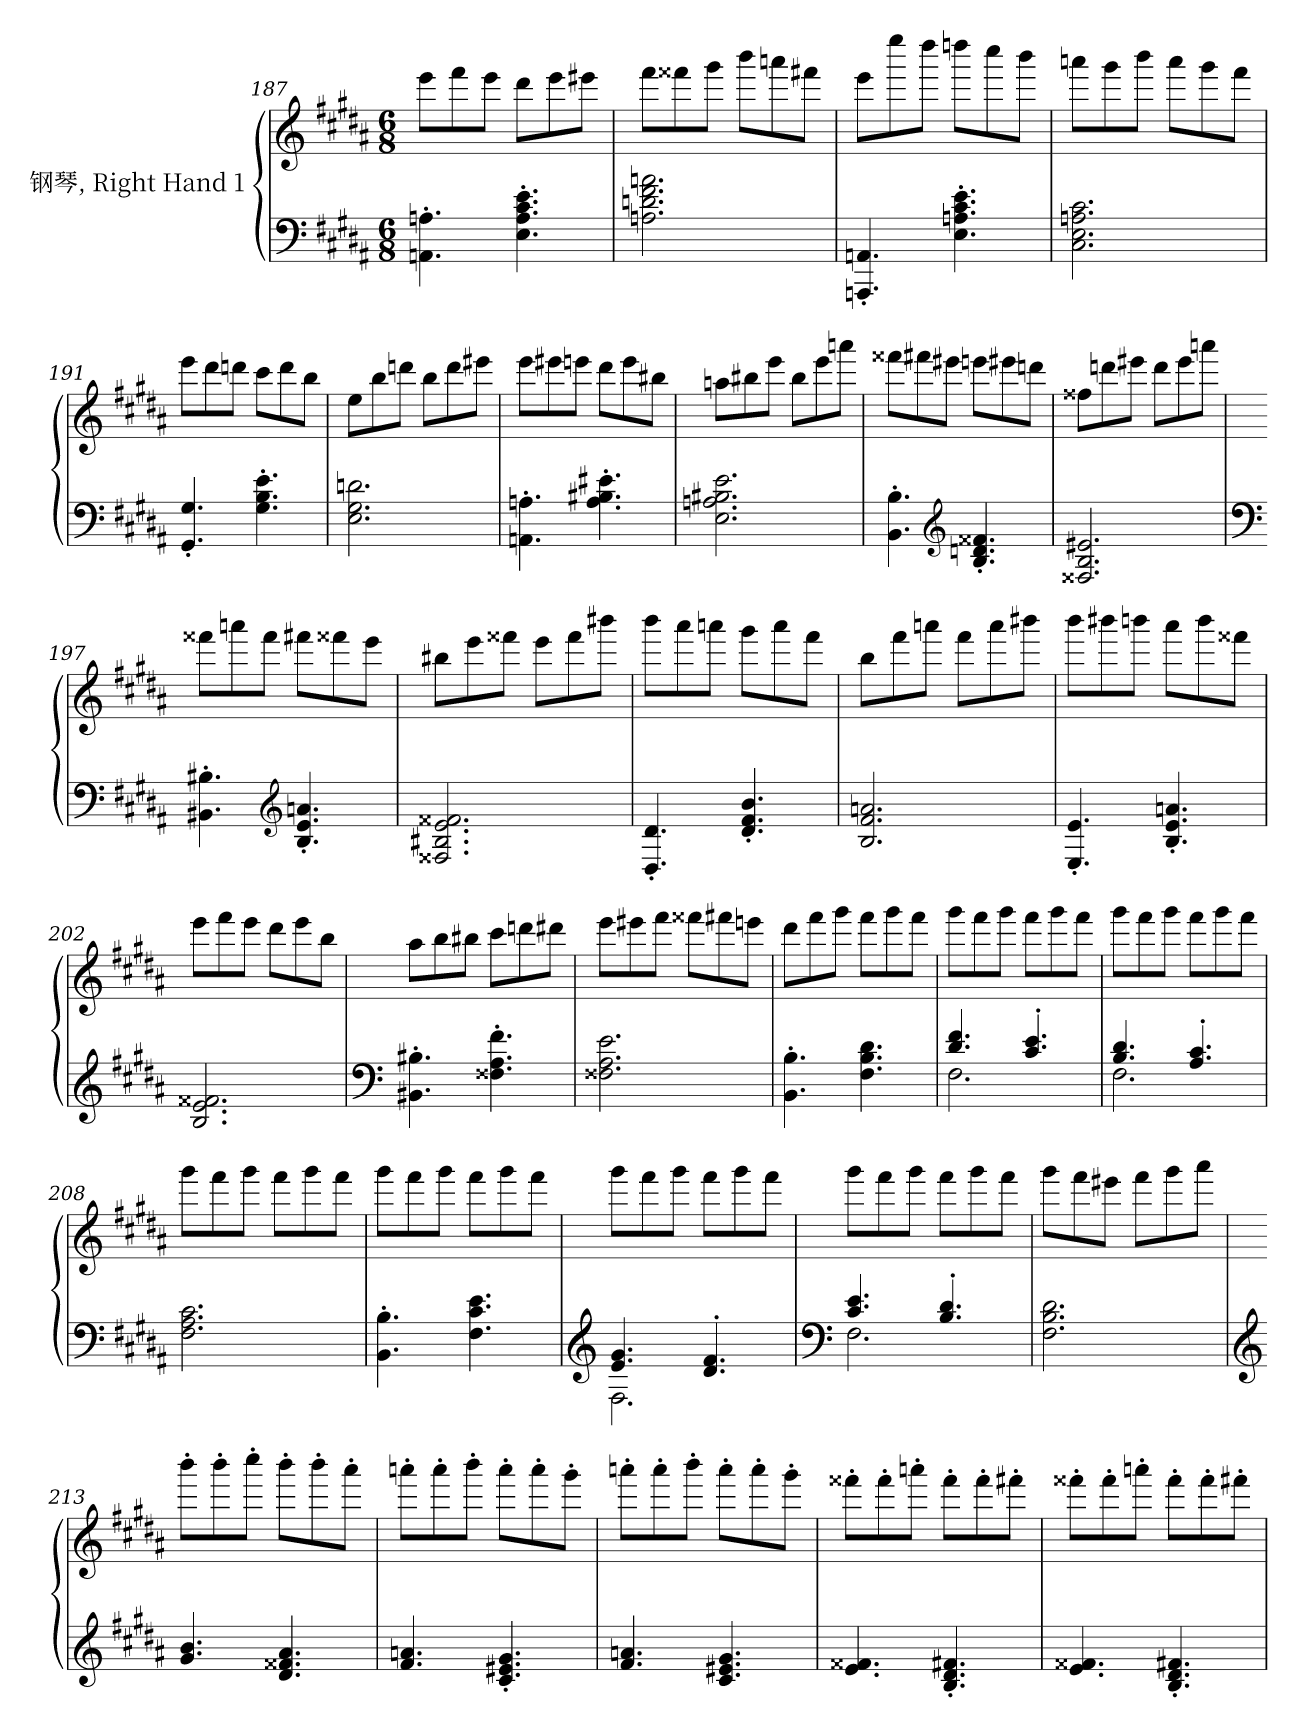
**kern	**kern
*part1	*part1
*staff2	*staff1
*I"钢琴, Right Hand 1	*
!!LO:LB:g=z
*clefF4	*clefG2
*k[f#c#g#d#a#]	*k[f#c#g#d#a#]
*M6/8	*M6/8
=187	=187
4.AAn\' 4.An\'	8eee\L
.	8fff#\
.	8eee\J
4.E\' 4.A\' 4.c#\' 4.e\'	8ddd#\L
.	8eee\
.	8eee#X\J
=188	=188
2.An\ 2.dn\ 2.f#\ 2.an\	8fff#\L
.	8fff##X\
.	8ggg#\J
.	8bbb\L
.	8aaan\
.	8fff#X\J
=189	=189
4.AAAn/' 4.AAn/'	8eee\L
.	8eeee\
.	8dddd#\J
4.E\' 4.An\' 4.c#\' 4.e\'	8ddddn\L
.	8cccc#\
.	8bbb\J
=190	=190
2.C#\ 2.E\ 2.An\ 2.c#\	8aaan\L
.	8ggg#\
.	8bbb\J
.	8aaa\L
.	8ggg#\
.	8fff#\J
!!LO:LB:g=z
=191	=191
4.GG#/' 4.G#/'	8eee\L
.	8ddd#\
.	8dddn\J
4.G#\' 4.B\' 4.e\'	8ccc#\L
.	8ddd\
.	8bb\J
=192	=192
2.E\ 2.G#\ 2.dn\	8ee\L
.	8bb\
.	8dddn\J
.	8bb\L
.	8ddd\
.	8eee#X\J
=193	=193
4.AAn\' 4.An\'	8eee\L
.	8eee#X\
.	8eeen\J
4.A\' 4.B#X\' 4.e#X\'	8ddd#\L
.	8eee\
.	8bb#X\J
=194	=194
2.E\ 2.An\ 2.B#X\ 2.e\	8aan\L
.	8bb#X\
.	8eee\J
.	8bb#\L
.	8eee\
.	8aaan\J
!!LO:LB:g=z
=195	=195
4.BB\' 4.B\'	8fff##X\L
.	8fff#X\
.	8eee#X\J
*clefG2	*
4.B/' 4.dn/' 4.f##X/'	8eeen\L
.	8eee#X\
.	8dddn\J
=196	=196
2.F##X/ 2.B/ 2.e#X/	8ff##X\L
.	8dddn\
.	8eee#X\J
.	8ddd\L
.	8eee#\
.	8aaan\J
=197	=197
*clefF4	*
4.BB#X\' 4.B#X\'	8fff##X\L
.	8aaan\
.	8fff##\J
*clefG2	*
4.B#/' 4.e/' 4.an/'	8fff#X\L
.	8fff##X\
.	8eee\J
!!LO:LB:g=z
=198	=198
2.F##X/ 2.B#X/ 2.e/ 2.f##X/	8bb#X\L
.	8eee\
.	8fff##X\J
.	8eee\L
.	8fff##\
.	8bbb#X\J
=199	=199
4.D#/' 4.d#/'	8bbb\L
.	8aaa#\
.	8aaan\J
4.d#/' 4.f#/' 4.b/'	8ggg#\L
.	8aaa\
.	8fff#\J
=200	=200
2.B/ 2.f#/ 2.an/	8bb\L
.	8fff#\
.	8aaan\J
.	8fff#\L
.	8aaa\
.	8bbb#X\J
=201	=201
4.E/' 4.e/'	8bbb\L
.	8bbb#X\
.	8bbbn\J
4.B/' 4.e/' 4.an/'	8aaa#\L
.	8bbb\
.	8fff##X\J
!!LO:LB:g=z
=202	=202
2.B/ 2.e/ 2.f##X/	8eee\L
.	8fff#\
.	8eee\J
.	8ddd#\L
.	8eee\
.	8bb\J
=203	=203
*clefF4	*
4.BB#X\' 4.B#X\'	8aa#\L
.	8bb\
.	8bb#X\J
4.F##X\' 4.A#\' 4.f#\'	8ccc#\L
.	8dddn\
.	8ddd#X\J
=204	=204
2.F##X\ 2.A#\ 2.e\	8eee\L
.	8eee#X\
.	8fff#\J
.	8fff##X\L
.	8fff#X\
.	8eeen\J
=205	=205
4.BB\' 4.B\'	8ddd#\L
.	8fff#\
.	8ggg#\J
4.F#\ 4.B\ 4.d#\	8fff#\L
.	8ggg#\
.	8fff#\J
!!LO:PB:g=z
=206	=206
*^	*
4.d#/ 4.f#/	2.F#\	8ggg#\L
.	.	8fff#\
.	.	8ggg#\J
4.c#/' 4.e/'	.	8fff#\L
.	.	8ggg#\
.	.	8fff#\J
=207	=207	=207
4.B/ 4.d#/	2.F#\	8ggg#\L
.	.	8fff#\
.	.	8ggg#\J
4.A#/' 4.c#/'	.	8fff#\L
.	.	8ggg#\
.	.	8fff#\J
*v	*v	*
=208	=208
2.F#\ 2.A#\ 2.c#\	8ggg#\L
.	8fff#\
.	8ggg#\J
.	8fff#\L
.	8ggg#\
.	8fff#\J
=209	=209
4.BB\' 4.B\'	8ggg#\L
.	8fff#\
.	8ggg#\J
4.F#\ 4.c#\ 4.e\	8fff#\L
.	8ggg#\
.	8fff#\J
!!LO:LB:g=z
=210	=210
*clefG2	*
*^	*
4.e/ 4.g#/	2.F#\	8ggg#\L
.	.	8fff#\
.	.	8ggg#\J
4.d#/' 4.f#/'	.	8fff#\L
.	.	8ggg#\
.	.	8fff#\J
=211	=211	=211
*clefF4	*	*
4.c#/ 4.e/	2.F#\	8ggg#\L
.	.	8fff#\
.	.	8ggg#\J
4.B/' 4.d#/'	.	8fff#\L
.	.	8ggg#\
.	.	8fff#\J
*v	*v	*
=212	=212
2.F#\ 2.B\ 2.d#\	8ggg#\L
.	8fff#\
.	8eee#X\J
.	8fff#\L
.	8ggg#\
.	8aaa#\J
=213	=213
*clefG2	*
4.g#/ 4.b/	8bbb'\L
.	8bbb'\
.	8cccc#'\J
4.d#/ 4.f##X/ 4.a#/	8bbb'\L
.	8bbb'\
.	8aaa#'\J
!!LO:LB:g=z
=214	=214
4.f#/ 4.an/	8aaan'\L
.	8aaa'\
.	8bbb'\J
4.c#/' 4.e#X/' 4.g#/'	8aaa'\L
.	8aaa'\
.	8ggg#'\J
=215	=215
4.f#/ 4.an/	8aaan'\L
.	8aaa'\
.	8bbb'\J
4.c#/ 4.e#X/ 4.g#/	8aaa'\L
.	8aaa'\
.	8ggg#'\J
=216	=216
4.e/ 4.f##X/	8fff##X'\L
.	8fff##'\
.	8aaan'\J
4.B/' 4.d#/' 4.f#X/'	8fff##'\L
.	8fff##'\
.	8fff#X'\J
=217	=217
4.e/ 4.f##X/	8fff##X'\L
.	8fff##'\
.	8aaan'\J
4.B/' 4.d#/' 4.f#X/'	8fff##'\L
.	8fff##'\
.	8fff#X'\J
=	=
*-	*-
